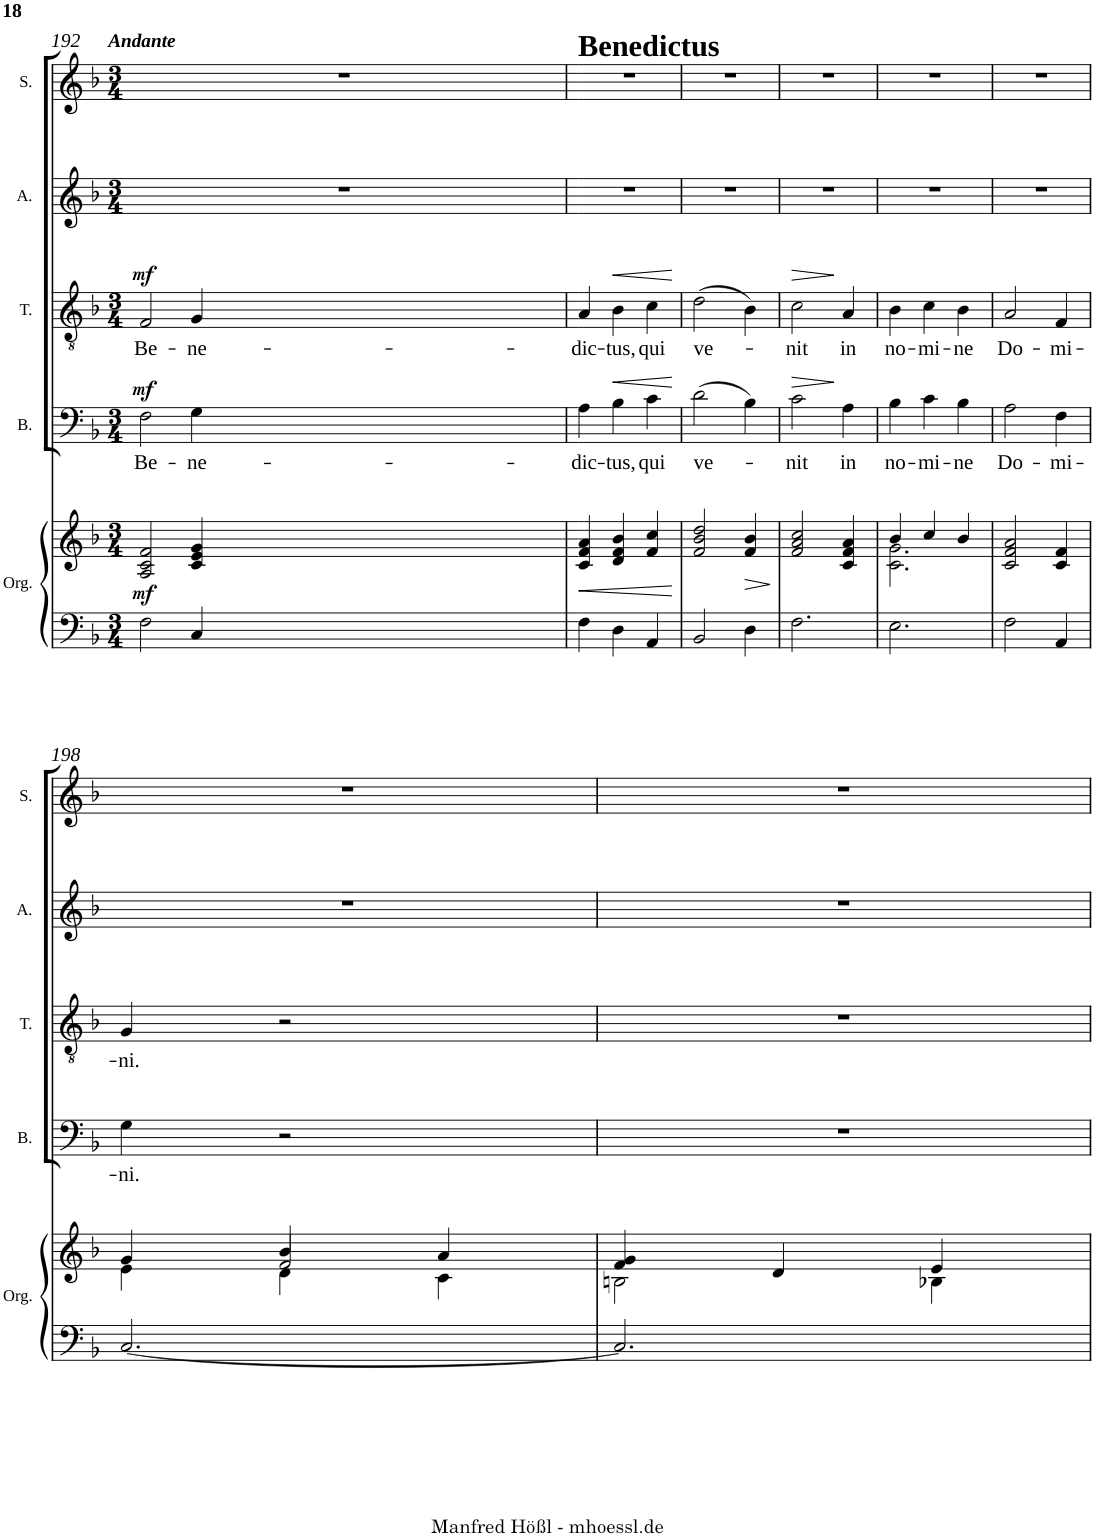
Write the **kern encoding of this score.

**kern	**kern	**dynam	**kern	**text	**dynam	**kern	**text	**dynam	**kern	**kern
*part5	*part5	*part5	*part4	*part4	*part4	*part3	*part3	*part3	*part2	*part1
*staff6	*staff5	*staff5/6	*staff4	*staff4	*staff4	*staff3	*staff3	*staff3	*staff2	*staff1
*I"Organ	*	*	*I"Bass	*	*	*I"Tenor	*	*	*I"Alto	*I"Soprano
*I'Org.	*	*	*I'B.	*	*	*I'T.	*	*	*I'A.	*I'S.
!!LO:PB:g=z
*clefF4	*clefG2	*	*clefF4	*	*	*clefGv2	*	*	*clefG2	*clefG2
*k[b-]	*k[b-]	*	*k[b-]	*	*	*k[b-]	*	*	*k[b-]	*k[b-]
*F:	*F:	*	*F:	*	*	*F:	*	*	*F:	*F:
*M3/4	*M3/4	*	*M3/4	*	*	*M3/4	*	*	*M3/4	*M3/4
=192	=192	=192	=192	=192	=192	=192	=192	=192	=192	=192
!	!	!	!	!	!	!	!	!	!	!LO:TX:a:Bi:t=Andante
!	!	!LO:DY:b	!	!LO:LY:b	!LO:DY:a	!	!LO:LY:b	!LO:DY:a	!	!
2F\	2A/ 2c/ 2f/	mf	2F\	Be-	mf	2F/	Be-	mf	2.r	2.r
!	!	!	!	!LO:LY:b	!	!	!LO:LY:b	!	!	!
4C/	4c/ 4e/ 4g/	.	4G\	-ne-	.	4G/	-ne-	.	.	.
0ryy	0ryy	.	0ryy	.	.	0ryy	.	.	0ryy	1.ryy
2ryy	2ryy	.	2ryy	.	.	2ryy	.	.	2ryy	.
!	!	!	!	!	!	!	!	!	!	!LO:TX:a:B:t=Benedictus
=193	=193	=193	=193	=193	=193	=193	=193	=193	=193	=193
!	!	!LO:HP:b	!	!LO:LY:b	!	!	!LO:LY:b	!	!	!
4F\	4c/ 4f/ 4a/	<	4A\	-dic-	.	4A/	-dic-	.	2.r	2.r
!	!	!	!	!LO:LY:b	!LO:HP:b	!	!LO:LY:b	!LO:HP:b	!	!
4D\	4d/ 4f/ 4b-/	.	4B-\	-tus,	<	4B-\	-tus,	<	.	.
!	!	!	!	!LO:LY:b	!	!	!LO:LY:b	!	!	!
4AA/	4f/ 4cc/	.	4c\	qui	.	4c\	qui	.	.	.
=194	=194	=194	=194	=194	=194	=194	=194	=194	=194	=194
!	!	!	!	!LO:LY:b	!	!	!LO:LY:b	!	!	!
2BB-/	2f/ 2b-/ 2dd/	.	(>2d\	ve-	.	(>2d\	ve-	.	2.r	2.r
4D\	4f/ 4b-/	.	4B-\)	.	.	4B-\)	.	.	.	.
.	.	[	.	.	.	.	.	.	.	.
=195	=195	=195	=195	=195	=195	=195	=195	=195	=195	=195
!	!	!	!	!LO:LY:b	!	!	!LO:LY:b	!	!	!
2.F\	2f/ 2a/ 2cc/	.	2c\	-nit	.	2c\	-nit	.	2.r	2.r
!	!	!	!	!LO:LY:b	!	!	!LO:LY:b	!	!	!
.	4c/ 4f/ 4a/	.	4A\	in	[	4A/	in	[	.	.
=196	=196	=196	=196	=196	=196	=196	=196	=196	=196	=196
*	*^	*	*	*	*	*	*	*	*	*
!	!	!	!	!	!LO:LY:b	!	!	!LO:LY:b	!	!	!
2.E\	4b-/	2.c\ 2.g\	.	4B-\	no-	.	4B-\	no-	.	2.r	2.r
!	!	!	!	!	!LO:LY:b	!	!	!LO:LY:b	!	!	!
.	4cc/	.	.	4c\	-mi-	.	4c\	-mi-	.	.	.
!	!	!	!	!	!LO:LY:b	!	!	!LO:LY:b	!	!	!
.	4b-/	.	.	4B-\	-ne	.	4B-\	-ne	.	.	.
*	*v	*v	*	*	*	*	*	*	*	*	*
=197	=197	=197	=197	=197	=197	=197	=197	=197	=197	=197
!	!	!	!	!LO:LY:b	!	!	!LO:LY:b	!	!	!
2F\	2c/ 2f/ 2a/	.	2A\	Do-	.	2A/	Do-	.	2.r	2.r
!	!	!	!	!LO:LY:b	!	!	!LO:LY:b	!	!	!
4AA/	4c/ 4f/	.	4F\	-mi-	.	4F/	-mi-	.	.	.
!!LO:LB:g=z
=198	=198	=198	=198	=198	=198	=198	=198	=198	=198	=198
*	*^	*	*	*	*	*	*	*	*	*
*	*	*^	*	*	*	*	*	*	*	*	*
!	!	!	!	!	!	!LO:LY:b	!	!	!LO:LY:b	!	!	!
[2.C/	4g/	4e\	4ryy	.	4G\	-ni.	.	4G/	-ni.	.	2.r	2.r
.	4b-/	4d\	2f/	.	2r	.	.	2r	.	.	.	.
.	4a/	4c\	.	.	.	.	.	.	.	.	.	.
*	*	*v	*v	*	*	*	*	*	*	*	*	*
=199	=199	=199	=199	=199	=199	=199	=199	=199	=199	=199	=199
2.C/]	4f/ 4g/	2Bn\	.	2.r	.	.	2.r	.	.	2.r	2.r
.	4d/	.	.	.	.	.	.	.	.	.	.
.	4e/	4B-X\	.	.	.	.	.	.	.	.	.
*	*v	*v	*	*	*	*	*	*	*	*	*
=	=	=	=	=	=	=	=	=	=	=
*-	*-	*-	*-	*-	*-	*-	*-	*-	*-	*-
